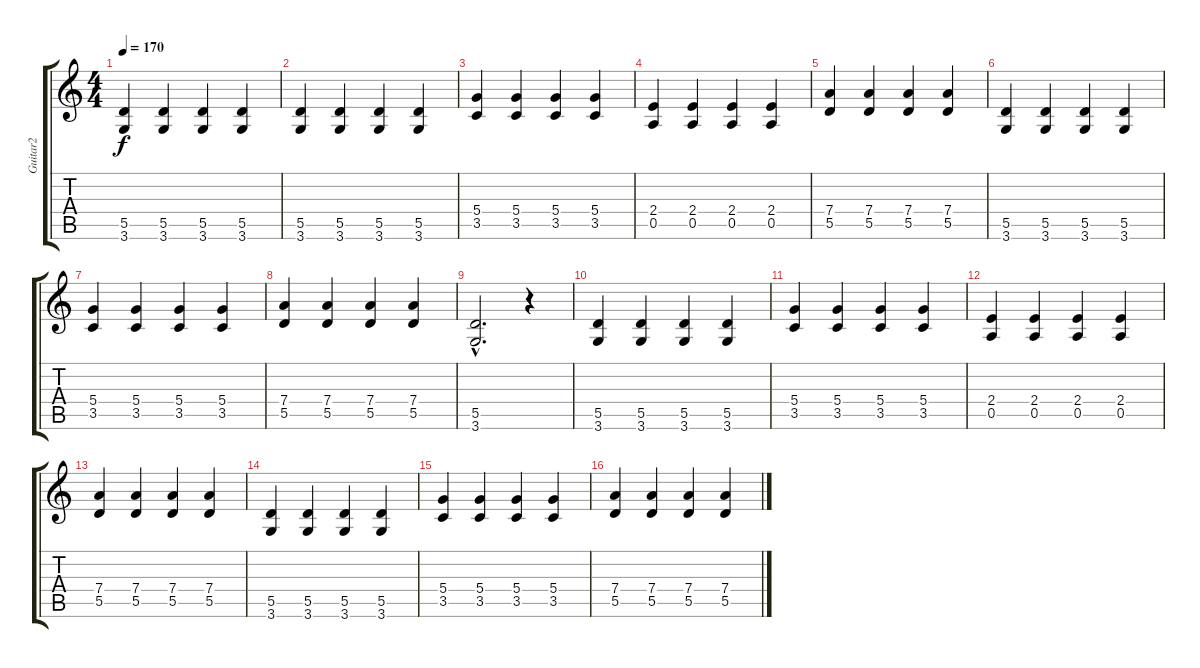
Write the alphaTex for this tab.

\track ("Guitar2" "Guitar2") {instrument distortionguitar}
\staff {score tabs}
\tuning (E4 B3 G3 D3 A2 E2) {hide}
\ts (4 4)
\tempo 170
\clef g2
\ks c
(5.5 3.6).4{dy f} (5.5 3.6).4 (5.5 3.6).4 (5.5 3.6).4 |
(5.5 3.6).4 (5.5 3.6).4 (5.5 3.6).4 (5.5 3.6).4 |
(5.4 3.5).4 (5.4 3.5).4 (5.4 3.5).4 (5.4 3.5).4 |
(2.4 0.5).4 (2.4 0.5).4 (2.4 0.5).4 (2.4 0.5).4 |
(7.4 5.5).4 (7.4 5.5).4 (7.4 5.5).4 (7.4 5.5).4 |
(5.5 3.6).4 (5.5 3.6).4 (5.5 3.6).4 (5.5 3.6).4 |
(5.4 3.5).4 (5.4 3.5).4 (5.4 3.5).4 (5.4 3.5).4 |
(7.4 5.5).4 (7.4 5.5).4 (7.4 5.5).4 (7.4 5.5).4 |
(5.5{hac} 3.6{hac}).2{d} r.4 |
(5.5 3.6).4 (5.5 3.6).4 (5.5 3.6).4 (5.5 3.6).4 |
(5.4 3.5).4 (5.4 3.5).4 (5.4 3.5).4 (5.4 3.5).4 |
(2.4 0.5).4 (2.4 0.5).4 (2.4 0.5).4 (2.4 0.5).4 |
(7.4 5.5).4 (7.4 5.5).4 (7.4 5.5).4 (7.4 5.5).4 |
(5.5 3.6).4 (5.5 3.6).4 (5.5 3.6).4 (5.5 3.6).4 |
(5.4 3.5).4 (5.4 3.5).4 (5.4 3.5).4 (5.4 3.5).4 |
(7.4 5.5).4 (7.4 5.5).4 (7.4 5.5).4 (7.4 5.5).4
